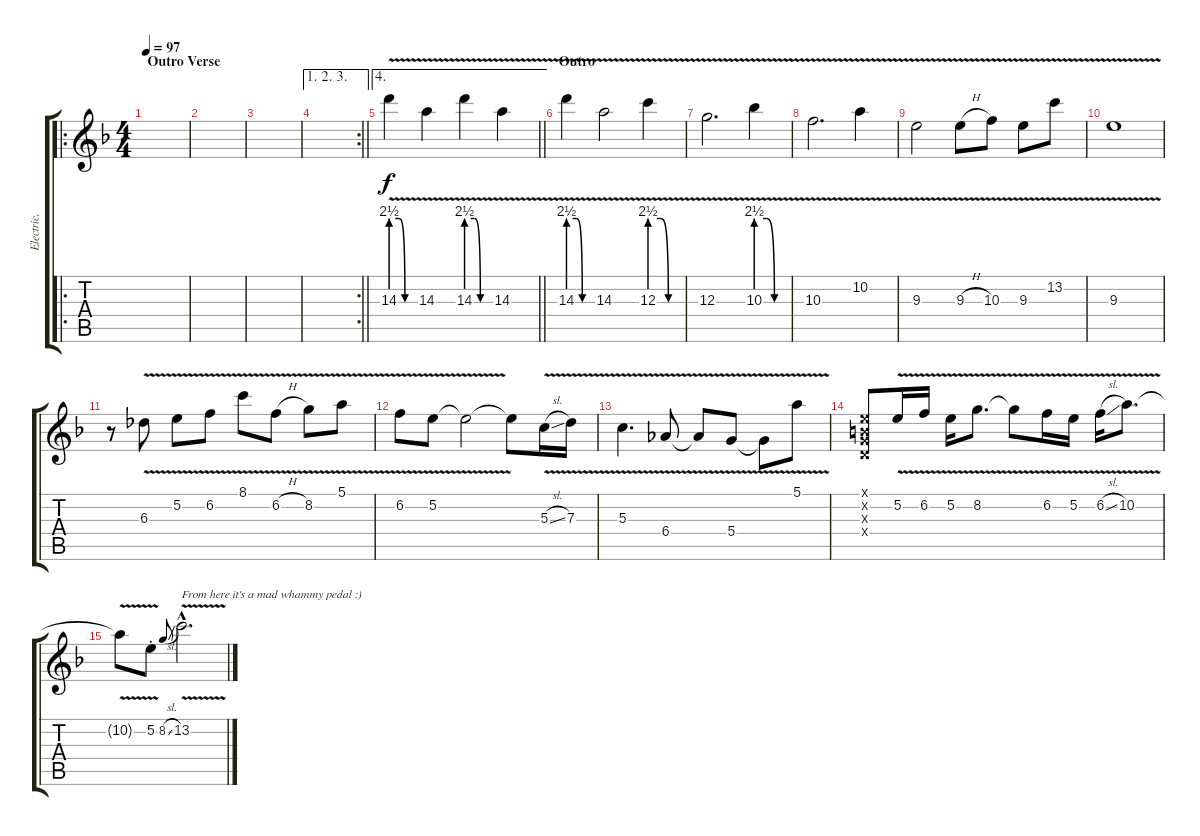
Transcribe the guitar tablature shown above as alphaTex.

\track ("Electric, overdrive w/ Whammy pedal" "Electric, ") {instrument overdrivenguitar}
\staff {score tabs}
\tuning (E4 B3 G3 D3 A2 E2) {hide}
\ro
\ts (4 4)
\section ("" "Outro Verse")
\tempo 97
\clef g2
\ks dminor
|
|
|
\ae (1 2 3)
\rc 2
\barLineRight lightlight
|
\ae 4
\barLineRight lightlight
14.3{be (custom 0 10 20 10 35 0 60 0) v}.4{volume 13} 14.3{v}.4 14.3{be (custom 0 10 20 10 35 0 60 0) v}.4 14.3{v}.4 |
\section ("" "Outro")
14.3{be (custom 0 10 20 10 35 0 60 0) v}.4{balance 3} 14.3{v}.2 12.3{be (custom 0 10 20 10 35 0 60 0) v}.4 |
12.3{v}.2{d} 10.3{be (custom 0 10 20 10 35 0 60 0) v}.4 |
10.3{v}.2{d} 10.2{v}.4 |
9.3{v}.2 9.3{v h}.8 10.3{v}.8 9.3{v}.8 13.2{v}.8 |
9.3{v}.1 |
r.8 6.3{v}.8 5.2{v}.8 6.2{v}.8 8.1{v}.8 6.2{v h}.8 8.2{v}.8 5.1{v}.8 |
6.2{v}.8 5.2{v}.8 5.2{t}.2 5.2{t}.8 5.3{v sl}.16 7.3{v}.16 |
5.3{v}.4{d} 6.4{v}.8 6.4{t}.8 5.4{v}.8 5.4{t}.8 5.1{v}.8 |
(0.1{x} 0.2{x} 0.3{x} 0.4{x}).8 5.2{v}.16 6.2{v}.16 5.2{v}.16 8.2{v}.8{d} 8.2{t}.8 6.2{v}.16 5.2{v}.16 6.2{v sl}.16 10.2{v}.8{d} |
10.2{t}.8 5.2{v st}.8 8.2{sl}.8{gr onbeat} 13.2{v hac}.2{d txt "From here it's a mad whammy pedal :)"}
